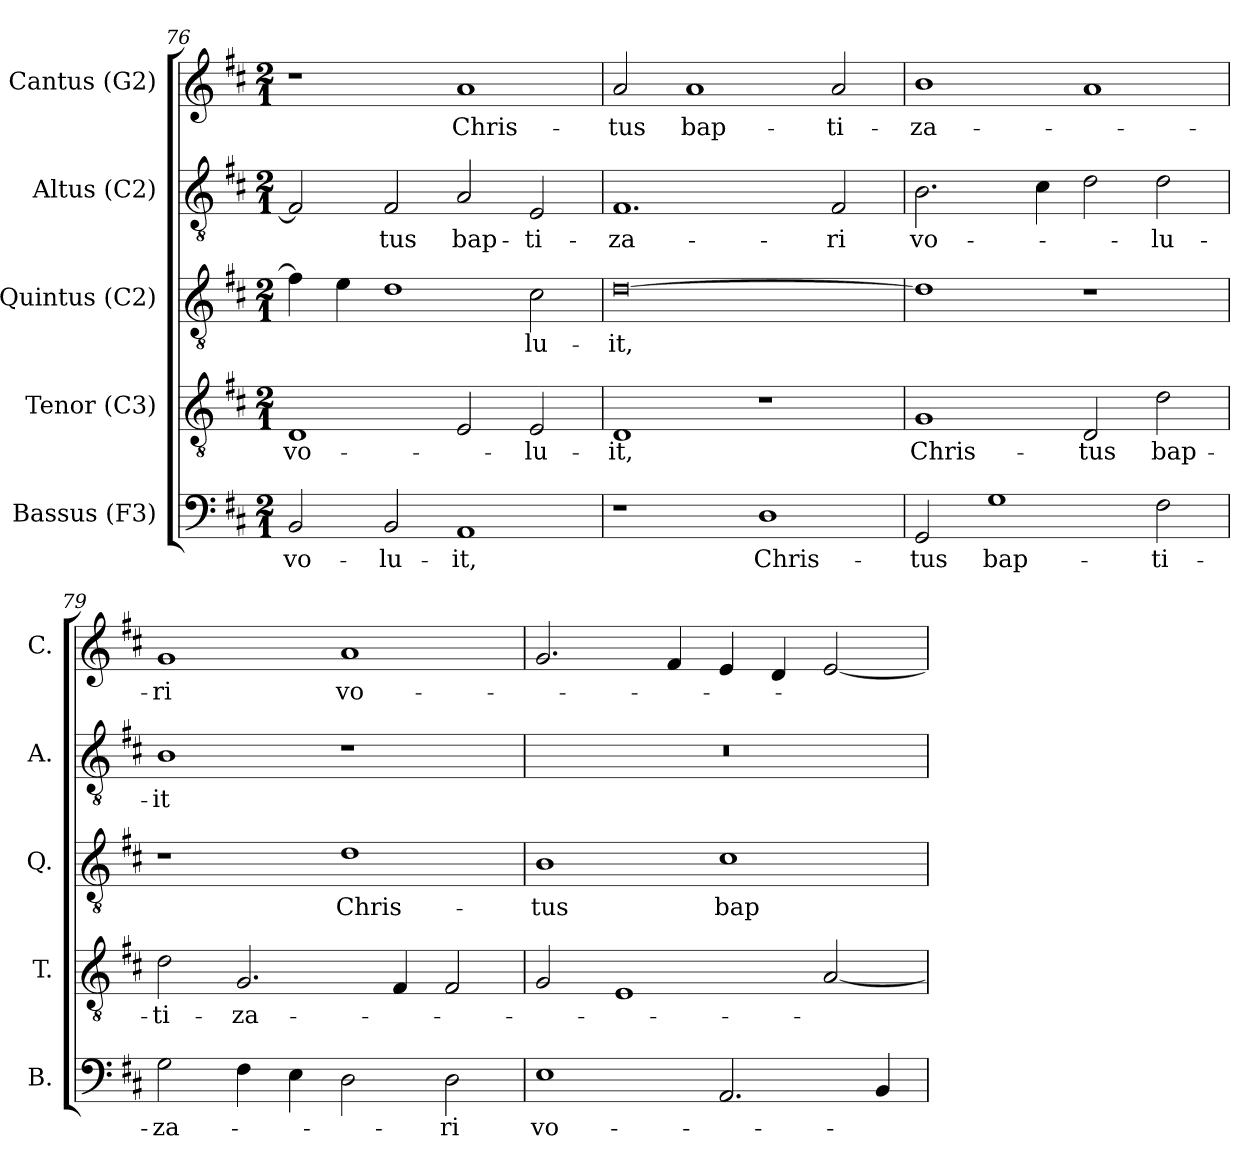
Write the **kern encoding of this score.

**kern	**text	**kern	**text	**kern	**text	**kern	**text	**kern	**text
*part5	*part5	*part4	*part4	*part3	*part3	*part2	*part2	*part1	*part1
*staff5	*staff5	*staff4	*staff4	*staff3	*staff3	*staff2	*staff2	*staff1	*staff1
*I"Bassus (F3)	*	*I"Tenor (C3)	*	*I"Quintus (C2)	*	*I"Altus (C2)	*	*I"Cantus (G2)	*
*I'B.	*	*I'T.	*	*I'Q.	*	*I'A.	*	*I'C.	*
*clefF4	*	*clefGv2	*	*clefGv2	*	*clefGv2	*	*clefG2	*
*	*	*ITrd7c12	*	*ITrd7c12	*	*ITrd7c12	*	*	*
*k[f#c#]	*	*k[f#c#]	*	*k[f#c#]	*	*k[f#c#]	*	*k[f#c#]	*
*D:	*	*D:	*	*D:	*	*D:	*	*D:	*
*M2/1	*	*M2/1	*	*M2/1	*	*M2/1	*	*M2/1	*
=76	=76	=76	=76	=76	=76	=76	=76	=76	=76
!	!LO:LY:b:color=#000000	!	!	!	!	!	!	!	!
!	!	!	!LO:LY:b:color=#000000	!	!	!	!	!	!
2BBi/	vo-	1DDi	vo-	4F#i\]	.	2FF#i/]	.	1r	.
.	.	.	.	4Ei\	.	.	.	.	.
!	!LO:LY:b:color=#000000	!	!	!	!	!	!	!	!
!	!	!	!	!	!	!	!LO:LY:b:color=#000000	!	!
2BBi/	-lu-	.	.	1Di	.	2FF#i/	-tus	.	.
!	!LO:LY:b:color=#000000	!	!	!	!	!	!	!	!
!	!	!	!	!	!	!	!LO:LY:b:color=#000000	!	!
!	!	!	!	!	!	!	!	!	!LO:LY:b:color=#000000
1AAi	-it,	2EEi/	.	.	.	2AAi/	bap-	1ai	Chris-
!	!	!	!LO:LY:b:color=#000000	!	!	!	!	!	!
!	!	!	!	!	!LO:LY:b:color=#000000	!	!	!	!
!	!	!	!	!	!	!	!LO:LY:b:color=#000000	!	!
.	.	2EEi/	-lu-	2C#i\	-lu-	2EEi/	-ti-	.	.
=77	=77	=77	=77	=77	=77	=77	=77	=77	=77
!	!	!	!LO:LY:b:color=#000000	!	!	!	!	!	!
!	!	!	!	!	!LO:LY:b:color=#000000	!	!	!	!
!	!	!	!	!	!	!	!LO:LY:b:color=#000000	!	!
!	!	!	!	!	!	!	!	!	!LO:LY:b:color=#000000
1r	.	1DDi	-it,	[0Di	-it,	1.FF#i	-za-	2ai/	-tus
!	!	!	!	!	!	!	!	!	!LO:LY:b:color=#000000
.	.	.	.	.	.	.	.	1ai	bap-
!	!LO:LY:b:color=#000000	!	!	!	!	!	!	!	!
1Di	Chris-	1r	.	.	.	.	.	.	.
!	!	!	!	!	!	!	!LO:LY:b:color=#000000	!	!
!	!	!	!	!	!	!	!	!	!LO:LY:b:color=#000000
.	.	.	.	.	.	2FF#i/	-ri	2ai/	-ti-
!!LO:LB:g=z
=78	=78	=78	=78	=78	=78	=78	=78	=78	=78
!	!LO:LY:b:color=#000000	!	!	!	!	!	!	!	!
!	!	!	!LO:LY:b:color=#000000	!	!	!	!	!	!
!	!	!	!	!	!	!	!LO:LY:b:color=#000000	!	!
!	!	!	!	!	!	!	!	!	!LO:LY:b:color=#000000
2GGi/	-tus	1GGi	Chris-	1Di]	.	2.BBi\	vo-	1bi	-za-
!	!LO:LY:b:color=#000000	!	!	!	!	!	!	!	!
1Gi	bap-	.	.	.	.	.	.	.	.
.	.	.	.	.	.	4C#i\	.	.	.
!	!	!	!LO:LY:b:color=#000000	!	!	!	!	!	!
.	.	2DDi/	-tus	1r	.	2Di\	.	1ai	.
!	!LO:LY:b:color=#000000	!	!	!	!	!	!	!	!
!	!	!	!LO:LY:b:color=#000000	!	!	!	!	!	!
!	!	!	!	!	!	!	!LO:LY:b:color=#000000	!	!
2F#i\	-ti-	2Di\	bap-	.	.	2Di\	-lu-	.	.
=79	=79	=79	=79	=79	=79	=79	=79	=79	=79
!	!LO:LY:b:color=#000000	!	!	!	!	!	!	!	!
!	!	!	!LO:LY:b:color=#000000	!	!	!	!	!	!
!	!	!	!	!	!	!	!LO:LY:b:color=#000000	!	!
!	!	!	!	!	!	!	!	!	!LO:LY:b:color=#000000
2Gi\	-za-	2Di\	-ti-	1r	.	1BBi	-it	1gi	-ri
!	!	!	!LO:LY:b:color=#000000	!	!	!	!	!	!
4F#i\	.	2.GGi/	-za-	.	.	.	.	.	.
4Ei\	.	.	.	.	.	.	.	.	.
!	!	!	!	!	!LO:LY:b:color=#000000	!	!	!	!
!	!	!	!	!	!	!	!	!	!LO:LY:b:color=#000000
2Di\	.	.	.	1Di	Chris-	1r	.	1ai	vo-
.	.	4FF#i/	.	.	.	.	.	.	.
!	!LO:LY:b:color=#000000	!	!	!	!	!	!	!	!
2Di\	-ri	2FF#i/	.	.	.	.	.	.	.
=80	=80	=80	=80	=80	=80	=80	=80	=80	=80
!	!LO:LY:b:color=#000000	!	!	!	!	!	!	!	!
!	!	!	!	!	!LO:LY:b:color=#000000	!LO:N:vis=1	!	!	!
1Ei	vo-	2GGi/	.	1BBi	-tus	0r	.	2.gi/	.
.	.	1EEi	.	.	.	.	.	.	.
.	.	.	.	.	.	.	.	4f#i/	.
!	!	!	!	!	!LO:LY:b:color=#000000	!	!	!	!
2.AAi/	.	.	.	1C#i	bap-	.	.	4ei/	.
.	.	.	.	.	.	.	.	4di/	.
.	.	[2AAi/	.	.	.	.	.	[2ei/	.
4BBi/	.	.	.	.	.	.	.	.	.
=	=	=	=	=	=	=	=	=	=
*-	*-	*-	*-	*-	*-	*-	*-	*-	*-
